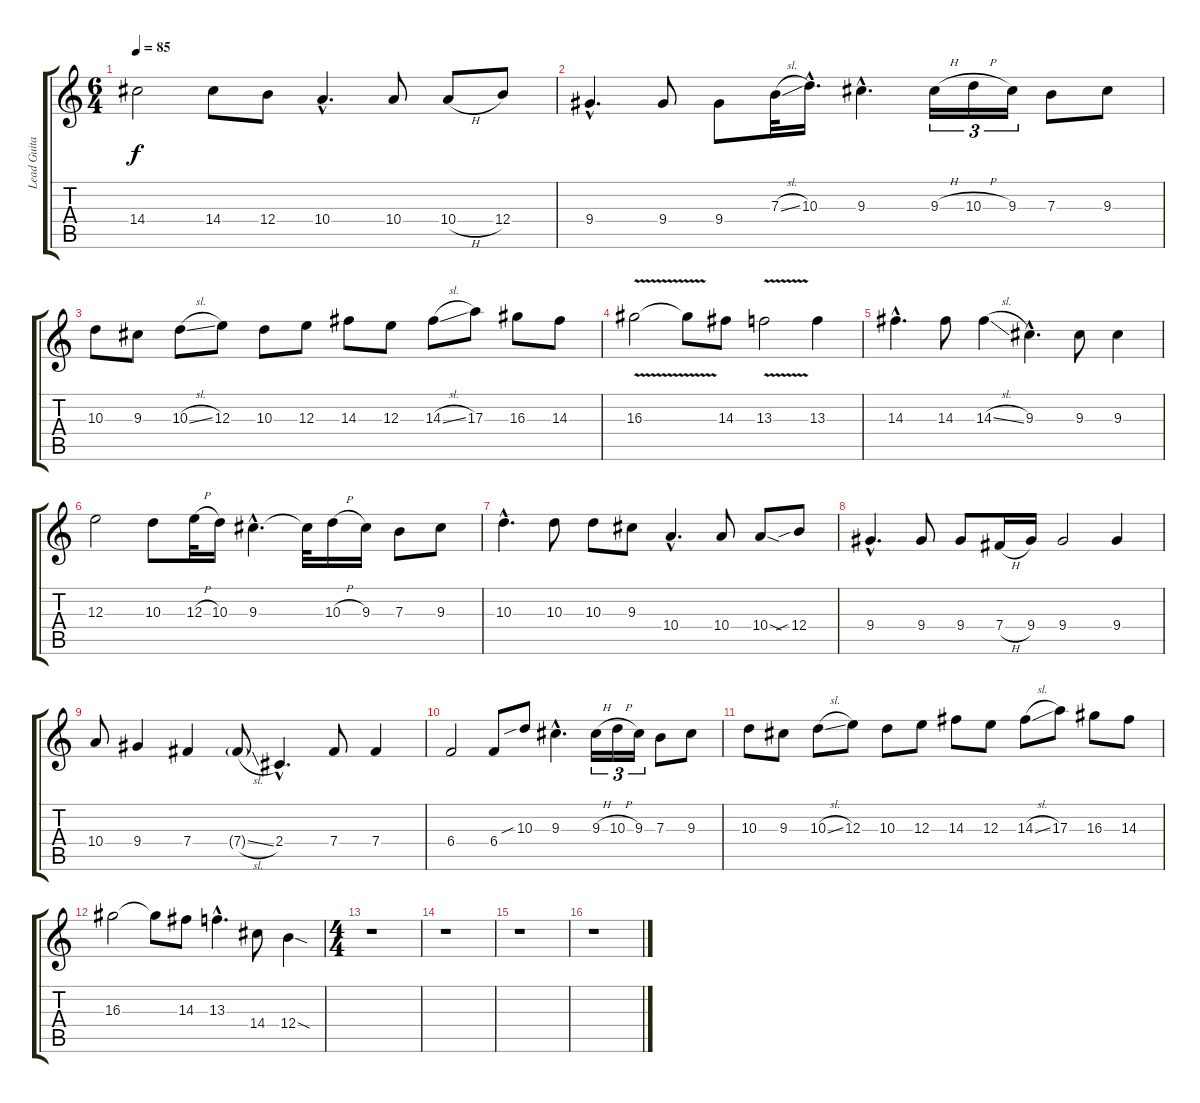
\track ("Lead Guitar 1" "Lead Guita") {instrument overdrivenguitar}
\staff {score tabs}
\tuning (Db4 Ab3 E3 B2 Gb2 Db2) {hide}
\ts (6 4)
\tempo 85
\clef g2
\ks c
14.4.2{dy f} 14.4.8 12.4.8 10.4{hac}.4{d} 10.4.8 10.4{h}.8 12.4.8 |
9.4{hac}.4{d} 9.4.8 9.4.8 7.3{sl}.32 10.3{hac}.16{d} 9.3{hac}.4{d} 9.3{h}.16{tu (3 2)} 10.3{h}.16{tu (3 2)} 9.3.16{tu (3 2)} 7.3.8 9.3.8 |
10.3.8 9.3.8 10.3{sl}.8 12.3.8 10.3.8 12.3.8 14.3.8 12.3.8 14.3{sl}.8 17.3.8 16.3.8 14.3.8 |
16.3{v}.2 16.3{t}.8 14.3.8 13.3{v}.2 13.3.4 |
14.3{hac}.4{d} 14.3.8 14.3{sl}.4 9.3{hac}.4{d} 9.3.8 9.3.4 |
12.3.2 10.3.8 12.3{h}.32 10.3.16 9.3{hac}.4{d} 9.3{t}.32 10.3{h}.16 9.3.16 7.3.8 9.3.8 |
10.3{hac}.4{d} 10.3.8 10.3.8 9.3.8 10.4{hac}.4{d} 10.4.8 10.4{sod}.8 12.4{sib}.8 |
9.4{hac}.4{d} 9.4.8 9.4.8 7.4{h}.16 9.4.16 9.4.2 9.4.4 |
10.4.8 9.4.4 7.4.4 7.4{sl g}.8 2.4{hac}.4{d} 7.4.8 7.4.4 |
6.4.2 6.4.8 10.3{sib}.8 9.3{hac}.4{d} 9.3{h}.16{tu (3 2)} 10.3{h}.16{tu (3 2)} 9.3.16{tu (3 2)} 7.3.8 9.3.8 |
10.3.8 9.3.8 10.3{sl}.8 12.3.8 10.3.8 12.3.8 14.3.8 12.3.8 14.3{sl}.8 17.3.8 16.3.8 14.3.8 |
16.3.2 16.3{t}.8 14.3.8 13.3{hac}.4{d} 14.4.8 12.4{sod}.4 |
\ts (4 4)
r.1 |
r.1 |
r.1 |
r.1
